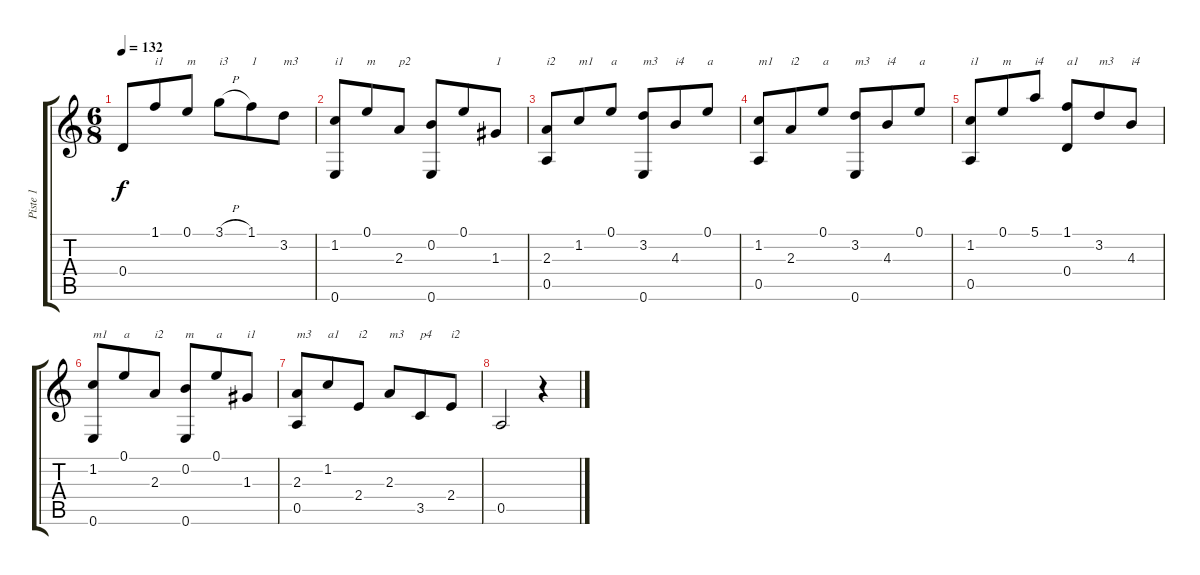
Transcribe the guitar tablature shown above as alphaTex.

\track ("Piste 1" "Piste 1") {instrument acousticguitarnylon}
\staff {score tabs}
\tuning (E4 B3 G3 D3 A2 E2) {hide}
\ts (6 8)
\tempo 132
\clef g2
\ks c
0.4.8{dy f} 1.1.8{txt "i1"} 0.1.8{txt "m"} 3.1{h}.8{txt "i3"} 1.1.8{txt "1"} 3.2.8{txt "m3"} |
(1.2 0.6).8{txt "i1"} 0.1.8{txt "m"} 2.3.8{txt "p2"} (0.2 0.6).8 0.1.8 1.3.8{txt "1"} |
(2.3 0.5).8{txt "i2"} 1.2.8{txt "m1"} 0.1.8{txt "a"} (3.2 0.6).8{txt "m3"} 4.3.8{txt "i4"} 0.1.8{txt "a"} |
(1.2 0.5).8{txt "m1"} 2.3.8{txt "i2"} 0.1.8{txt "a"} (3.2 0.6).8{txt "m3"} 4.3.8{txt "i4"} 0.1.8{txt "a"} |
(1.2 0.5).8{txt "i1"} 0.1.8{txt "m"} 5.1.8{txt "i4"} (1.1 0.4).8{txt "a1"} 3.2.8{txt "m3"} 4.3.8{txt "i4"} |
(1.2 0.6).8{txt "m1"} 0.1.8{txt "a"} 2.3.8{txt "i2"} (0.2 0.6).8{txt "m"} 0.1.8{txt "a"} 1.3.8{txt "i1"} |
(2.3 0.5).8{txt "m3"} 1.2.8{txt "a1"} 2.4.8{txt "i2"} 2.3.8{txt "m3"} 3.5.8{txt "p4"} 2.4.8{txt "i2"} |
0.5.2 r.4
